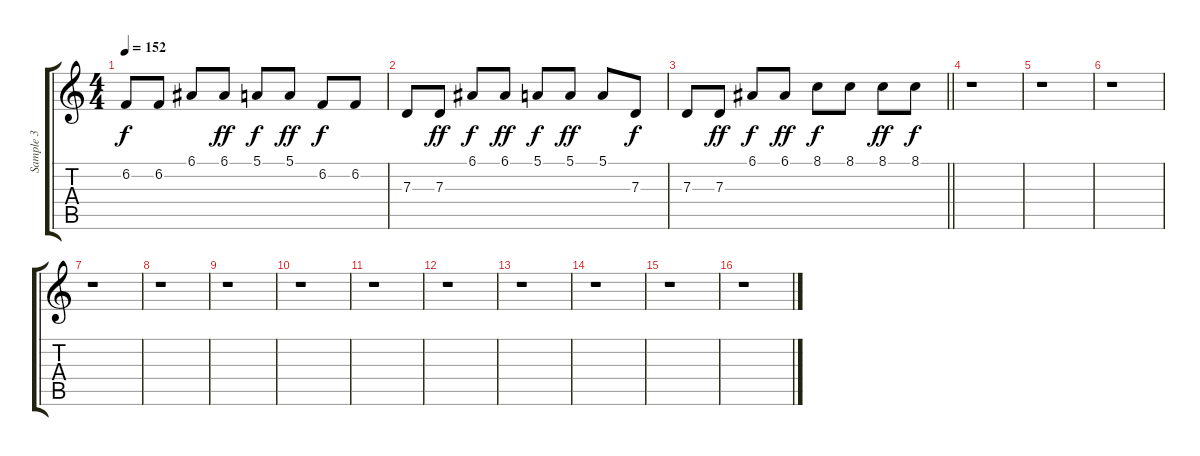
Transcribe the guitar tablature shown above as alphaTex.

\track ("Sample 3" "Sample 3") {instrument lead1square}
\staff {score tabs}
\tuning (E4 B3 G3 D3 A2 E2) {hide}
\ts (4 4)
\tempo 152
\clef g2
\ks c
6.2.8{dy f} 6.2.8 6.1.8 6.1.8{dy ff} 5.1.8{dy f} 5.1.8{dy ff} 6.2.8{dy f} 6.2.8 |
7.3.8 7.3.8{dy ff} 6.1.8{dy f} 6.1.8{dy ff} 5.1.8{dy f} 5.1.8{dy ff} 5.1.8 7.3.8{dy f} |
\barLineRight lightlight
7.3.8 7.3.8{dy ff} 6.1.8{dy f} 6.1.8{dy ff} 8.1.8{dy f} 8.1.8 8.1.8{dy ff} 8.1.8{dy f} |
\section ("" " ")
r.1 |
r.1 |
r.1 |
r.1 |
r.1 |
r.1 |
r.1 |
r.1 |
r.1 |
r.1 |
r.1 |
r.1 |
r.1
